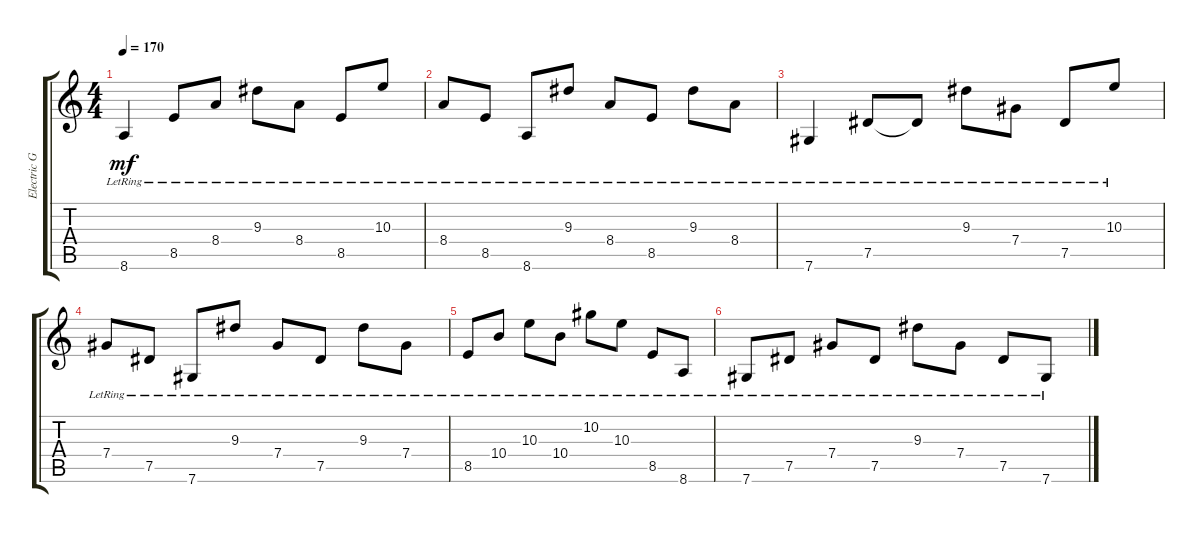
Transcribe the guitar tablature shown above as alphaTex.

\track ("Electric Guitar (Clean)" "Electric G") {instrument electricguitarclean}
\staff {score tabs}
\tuning (Eb4 Bb3 Gb3 Db3 Ab2 Db2) {hide}
\ts (4 4)
\tempo 170
\clef g2
\ks c
8.6{lr}.4{dy mf} 8.5{lr}.8 8.4{lr}.8 9.3{lr}.8 8.4{lr}.8 8.5{lr}.8 10.3{lr}.8 |
8.4{lr}.8 8.5{lr}.8 8.6{lr}.8 9.3{lr}.8 8.4{lr}.8 8.5{lr}.8 9.3{lr}.8 8.4{lr}.8 |
7.6{lr}.4 7.5{lr}.8 7.5{lr t}.8 9.3{lr}.8 7.4{lr}.8 7.5{lr}.8 10.3{lr}.8 |
7.4{lr}.8 7.5{lr}.8 7.6{lr}.8 9.3{lr}.8 7.4{lr}.8 7.5{lr}.8 9.3{lr}.8 7.4{lr}.8 |
8.5{lr}.8 10.4{lr}.8 10.3{lr}.8 10.4{lr}.8 10.2{lr}.8 10.3{lr}.8 8.5{lr}.8 8.6{lr}.8 |
7.6{lr}.8 7.5{lr}.8 7.4{lr}.8 7.5{lr}.8 9.3{lr}.8 7.4{lr}.8 7.5{lr}.8 7.6{lr}.8
